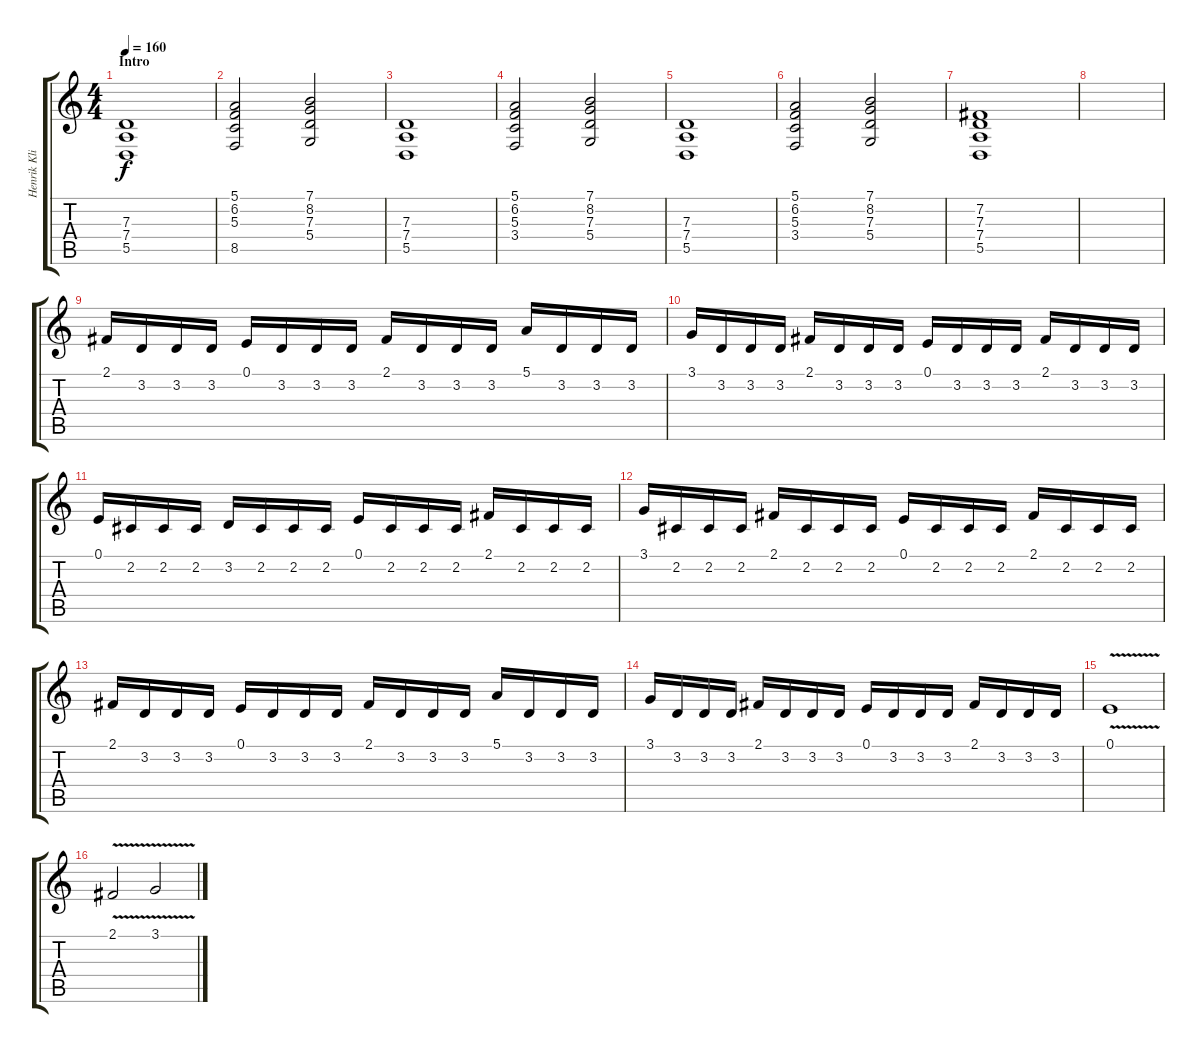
\track ("Henrik Klingenberg" "Henrik Kli") {instrument acousticgrandpiano}
\staff {score tabs}
\tuning (E4 B3 G3 D3 A2 E2) {hide}
\ts (4 4)
\section ("" "Intro")
\tempo 160
\clef g2
\ks c
(7.3 7.4 5.5).1{dy f instrument tremolostrings} |
(5.1 6.2 5.3 8.5).2 (7.1 8.2 7.3 5.4).2 |
(7.3 7.4 5.5).1 |
(5.1 6.2 5.3 3.4).2 (7.1 8.2 7.3 5.4).2 |
(7.3 7.4 5.5).1 |
(5.1 6.2 5.3 3.4).2 (7.1 8.2 7.3 5.4).2 |
(7.2 7.3 7.4 5.5).1 |
|
2.1.16{volume 16 instrument harpsichord} 3.2.16 3.2.16 3.2.16 0.1.16 3.2.16 3.2.16 3.2.16 2.1.16 3.2.16 3.2.16 3.2.16 5.1.16 3.2.16 3.2.16 3.2.16 |
3.1.16 3.2.16 3.2.16 3.2.16 2.1.16 3.2.16 3.2.16 3.2.16 0.1.16 3.2.16 3.2.16 3.2.16 2.1.16 3.2.16 3.2.16 3.2.16 |
0.1.16 2.2.16 2.2.16 2.2.16 3.2.16 2.2.16 2.2.16 2.2.16 0.1.16 2.2.16 2.2.16 2.2.16 2.1.16 2.2.16 2.2.16 2.2.16 |
3.1.16 2.2.16 2.2.16 2.2.16 2.1.16 2.2.16 2.2.16 2.2.16 0.1.16 2.2.16 2.2.16 2.2.16 2.1.16 2.2.16 2.2.16 2.2.16 |
2.1.16 3.2.16 3.2.16 3.2.16 0.1.16 3.2.16 3.2.16 3.2.16 2.1.16 3.2.16 3.2.16 3.2.16 5.1.16 3.2.16 3.2.16 3.2.16 |
3.1.16 3.2.16 3.2.16 3.2.16 2.1.16 3.2.16 3.2.16 3.2.16 0.1.16 3.2.16 3.2.16 3.2.16 2.1.16 3.2.16 3.2.16 3.2.16 |
0.1{v}.1 |
2.1{v}.2 3.1{v}.2
